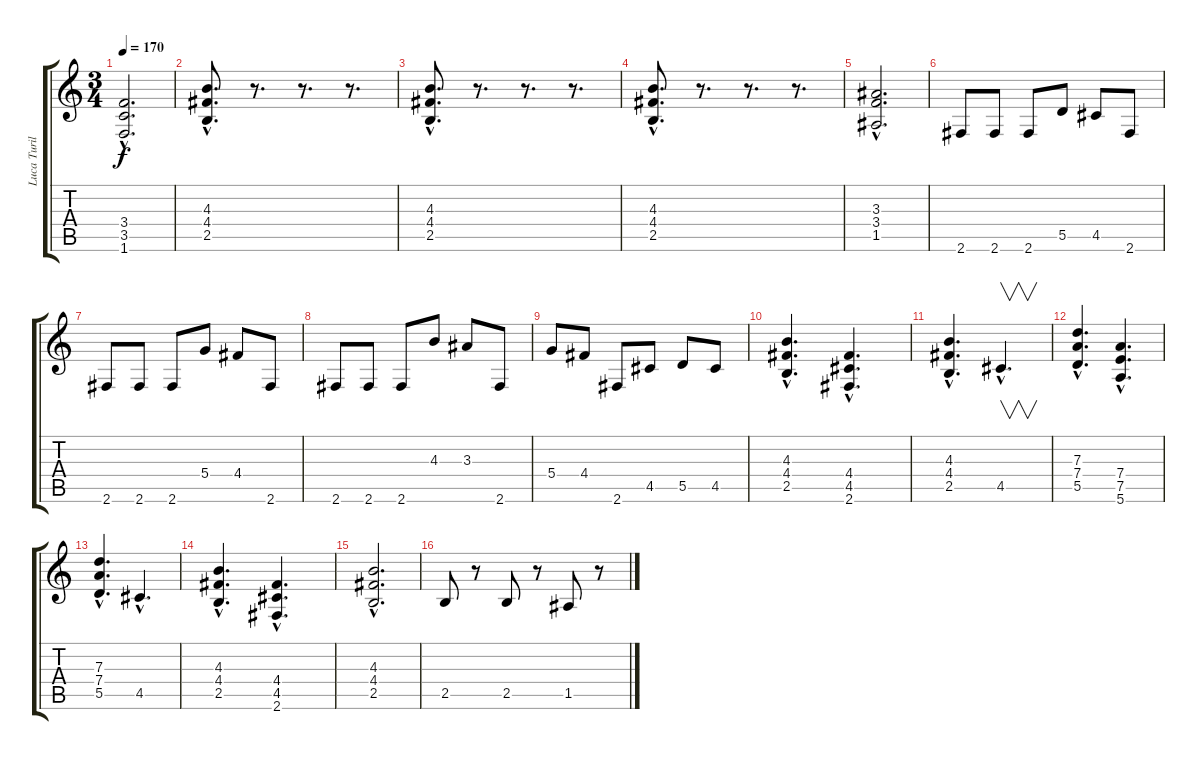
\track ("Luca Turilli - Rhythm Guitar" "Luca Turil") {instrument overdrivenguitar}
\staff {score tabs}
\tuning (E4 B3 G3 D3 A2 E2) {hide}
\ts (3 4)
\tempo 170
\clef g2
\ks c
(3.4{hac} 3.5{hac} 1.6{hac}).2{d dy f} |
(4.3{hac} 4.4{hac} 2.5{hac}).8{d} r.8{d} r.8{d} r.8{d} |
(4.3{hac} 4.4{hac} 2.5{hac}).8{d} r.8{d} r.8{d} r.8{d} |
(4.3{hac} 4.4{hac} 2.5{hac}).8{d} r.8{d} r.8{d} r.8{d} |
(3.3{hac} 3.4{hac} 1.5{hac}).2{d} |
2.6.8 2.6.8 2.6.8 5.5.8 4.5.8 2.6.8 |
2.6.8 2.6.8 2.6.8 5.4.8 4.4.8 2.6.8 |
2.6.8 2.6.8 2.6.8 4.3.8 3.3.8 2.6.8 |
5.4.8 4.4.8 2.6.8 4.5.8 5.5.8 4.5.8 |
(4.3{hac} 4.4{hac} 2.5{hac}).4{d} (4.4{hac} 4.5{hac} 2.6{hac}).4{d} |
(4.3{hac} 4.4{hac} 2.5{hac}).4{d} 4.5{hac}.4{v d} |
(7.3{hac} 7.4{hac} 5.5{hac}).4{d} (7.4{hac} 7.5{hac} 5.6{hac}).4{d} |
(7.3{hac} 7.4{hac} 5.5{hac}).4{d} 4.5{hac}.4{d} |
(4.3{hac} 4.4{hac} 2.5{hac}).4{d} (4.4{hac} 4.5{hac} 2.6{hac}).4{d} |
(4.3{hac} 4.4{hac} 2.5{hac}).2{d} |
2.5.8 r.8 2.5.8 r.8 1.5.8 r.8
